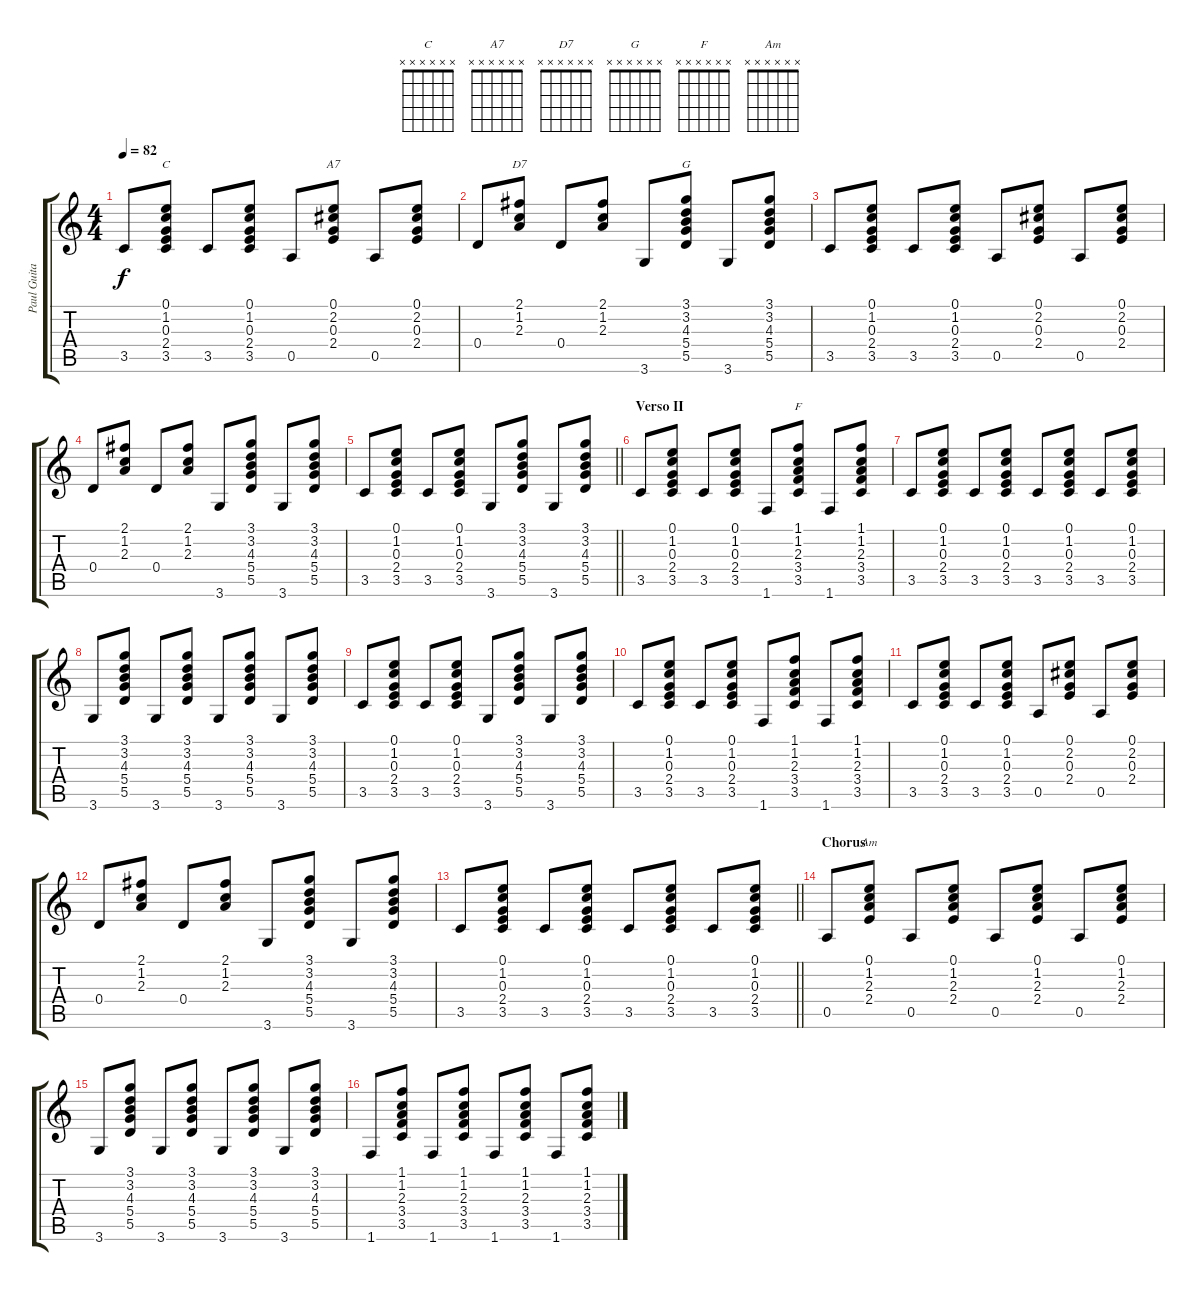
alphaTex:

\track ("Paul Guitar I" "Paul Guita") {instrument acousticguitarnylon}
\staff {score tabs}
\tuning (E4 B3 G3 D3 A2 E2) {hide}
\chord ("C" x x x x x x)
\chord ("A7" x x x x x x)
\chord ("D7" x x x x x x)
\chord ("G" x x x x x x)
\chord ("F" x x x x x x)
\chord ("Am" x x x x x x)
\ts (4 4)
\tempo 82
\clef g2
\ks c
3.5.8{dy f} (0.1 1.2 0.3 2.4 3.5).8{ch "C"} 3.5.8 (0.1 1.2 0.3 2.4 3.5).8 0.5.8 (0.1 2.2 0.3 2.4).8{ch "A7"} 0.5.8 (0.1 2.2 0.3 2.4).8 |
0.4.8 (2.1 1.2 2.3).8{ch "D7"} 0.4.8 (2.1 1.2 2.3).8 3.6.8 (3.1 3.2 4.3 5.4 5.5).8{ch "G"} 3.6.8 (3.1 3.2 4.3 5.4 5.5).8 |
3.5.8 (0.1 1.2 0.3 2.4 3.5).8 3.5.8 (0.1 1.2 0.3 2.4 3.5).8 0.5.8 (0.1 2.2 0.3 2.4).8 0.5.8 (0.1 2.2 0.3 2.4).8 |
0.4.8 (2.1 1.2 2.3).8 0.4.8 (2.1 1.2 2.3).8 3.6.8 (3.1 3.2 4.3 5.4 5.5).8 3.6.8 (3.1 3.2 4.3 5.4 5.5).8 |
\barLineRight lightlight
3.5.8 (0.1 1.2 0.3 2.4 3.5).8 3.5.8 (0.1 1.2 0.3 2.4 3.5).8 3.6.8 (3.1 3.2 4.3 5.4 5.5).8 3.6.8 (3.1 3.2 4.3 5.4 5.5).8 |
\section ("" "Verso II")
3.5.8 (0.1 1.2 0.3 2.4 3.5).8 3.5.8 (0.1 1.2 0.3 2.4 3.5).8 1.6.8 (1.1 1.2 2.3 3.4 3.5).8{ch "F"} 1.6.8 (1.1 1.2 2.3 3.4 3.5).8 |
3.5.8 (0.1 1.2 0.3 2.4 3.5).8 3.5.8 (0.1 1.2 0.3 2.4 3.5).8 3.5.8 (0.1 1.2 0.3 2.4 3.5).8 3.5.8 (0.1 1.2 0.3 2.4 3.5).8 |
3.6.8 (3.1 3.2 4.3 5.4 5.5).8 3.6.8 (3.1 3.2 4.3 5.4 5.5).8 3.6.8 (3.1 3.2 4.3 5.4 5.5).8 3.6.8 (3.1 3.2 4.3 5.4 5.5).8 |
3.5.8 (0.1 1.2 0.3 2.4 3.5).8 3.5.8 (0.1 1.2 0.3 2.4 3.5).8 3.6.8 (3.1 3.2 4.3 5.4 5.5).8 3.6.8 (3.1 3.2 4.3 5.4 5.5).8 |
3.5.8 (0.1 1.2 0.3 2.4 3.5).8 3.5.8 (0.1 1.2 0.3 2.4 3.5).8 1.6.8 (1.1 1.2 2.3 3.4 3.5).8 1.6.8 (1.1 1.2 2.3 3.4 3.5).8 |
3.5.8 (0.1 1.2 0.3 2.4 3.5).8 3.5.8 (0.1 1.2 0.3 2.4 3.5).8 0.5.8 (0.1 2.2 0.3 2.4).8 0.5.8 (0.1 2.2 0.3 2.4).8 |
0.4.8 (2.1 1.2 2.3).8 0.4.8 (2.1 1.2 2.3).8 3.6.8 (3.1 3.2 4.3 5.4 5.5).8 3.6.8 (3.1 3.2 4.3 5.4 5.5).8 |
\barLineRight lightlight
3.5.8 (0.1 1.2 0.3 2.4 3.5).8 3.5.8 (0.1 1.2 0.3 2.4 3.5).8 3.5.8 (0.1 1.2 0.3 2.4 3.5).8 3.5.8 (0.1 1.2 0.3 2.4 3.5).8 |
\section ("" "Chorus")
0.5.8 (0.1 1.2 2.3 2.4).8{ch "Am"} 0.5.8 (0.1 1.2 2.3 2.4).8 0.5.8 (0.1 1.2 2.3 2.4).8 0.5.8 (0.1 1.2 2.3 2.4).8 |
3.6.8 (3.1 3.2 4.3 5.4 5.5).8 3.6.8 (3.1 3.2 4.3 5.4 5.5).8 3.6.8 (3.1 3.2 4.3 5.4 5.5).8 3.6.8 (3.1 3.2 4.3 5.4 5.5).8 |
1.6.8 (1.1 1.2 2.3 3.4 3.5).8 1.6.8 (1.1 1.2 2.3 3.4 3.5).8 1.6.8 (1.1 1.2 2.3 3.4 3.5).8 1.6.8 (1.1 1.2 2.3 3.4 3.5).8
